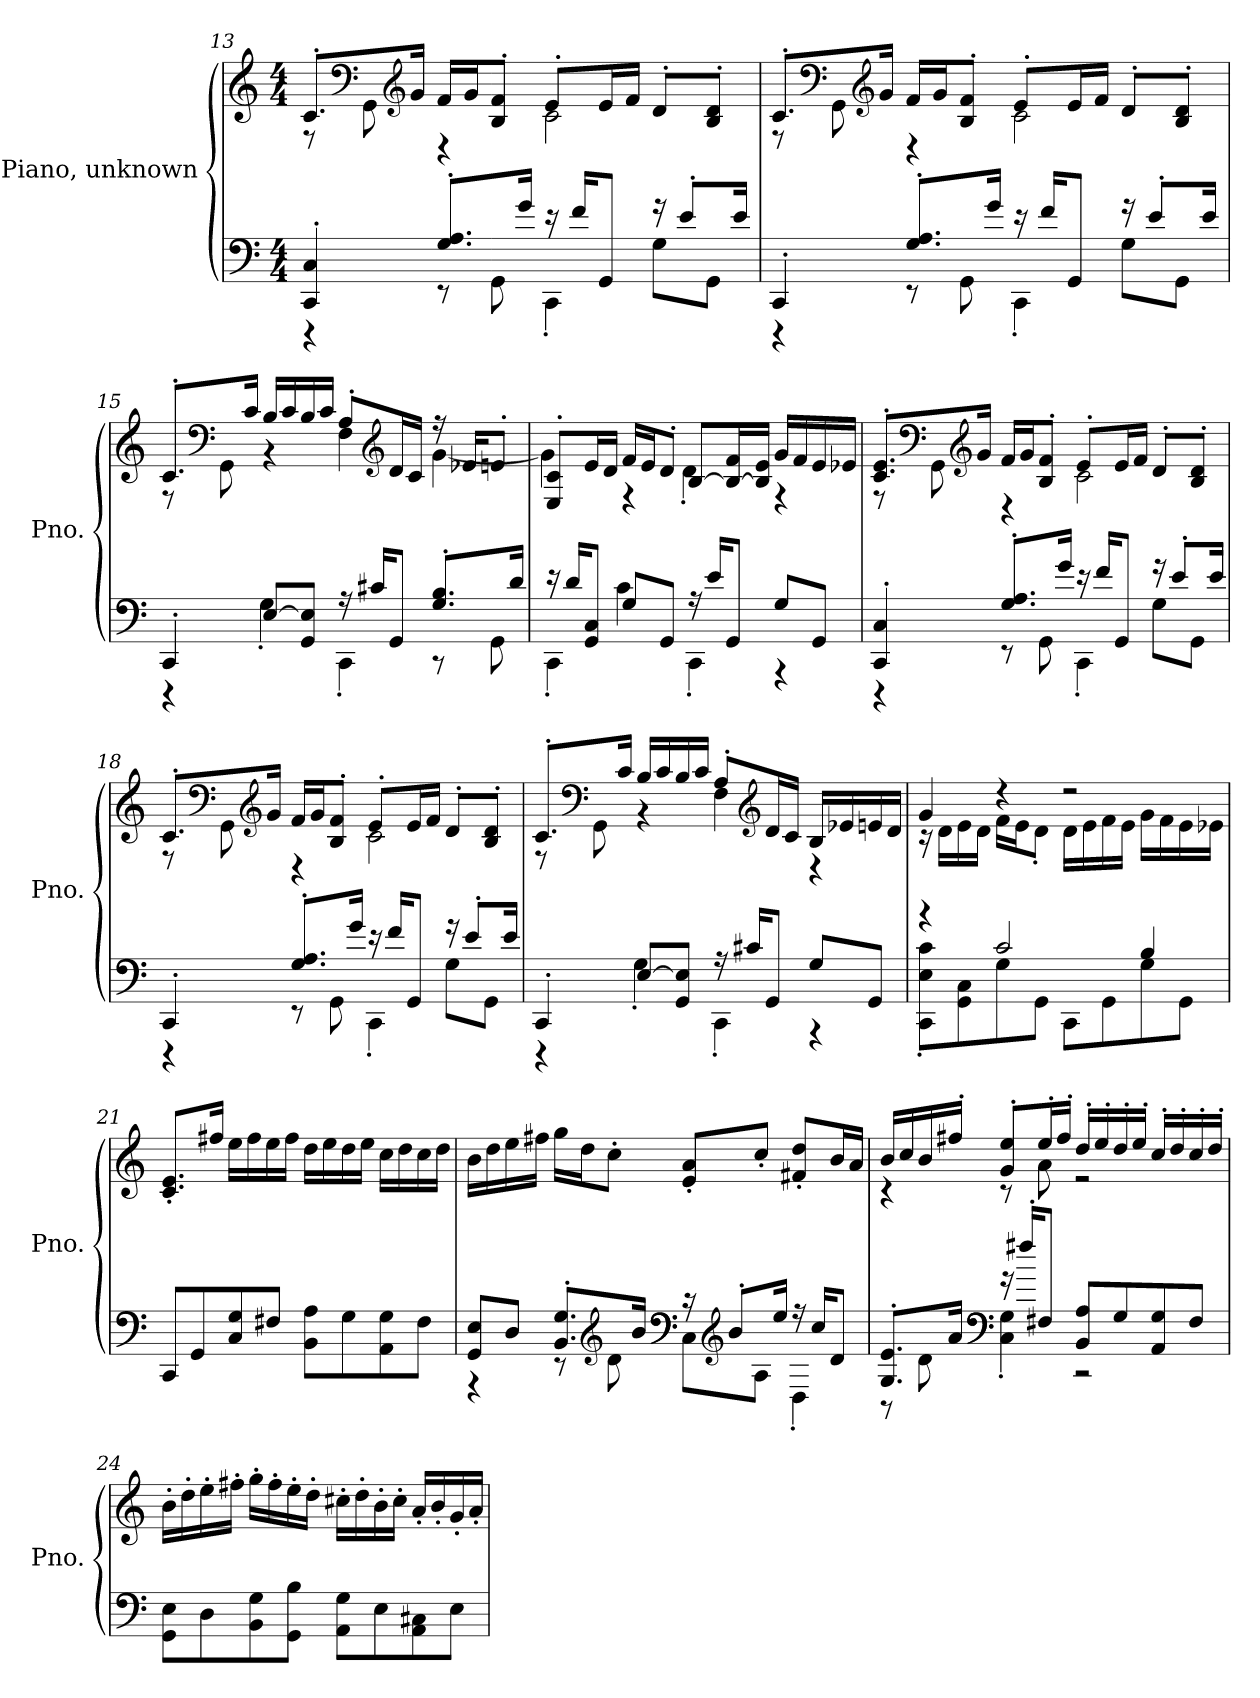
**kern	**kern
*part1	*part1
*staff2	*staff1
*I"Piano, unknown	*
*I'Pno.	*
*clefF4	*clefG2
*k[]	*k[]
*M4/4	*M4/4
=13	=13
*^	*^
4CC/' 4C/'	4r	8.c'/L	8r
*	*	*clefF4	*
.	.	.	8GG\
*	*	*clefG2	*
.	.	16g/Jk	.
8.G/' 8.A/'L	8r	16f/LL	4r
.	.	16g/J	.
.	8GG\	8B/' 8f/'J	.
16g/Jk	.	.	.
16r	4CC'\	8e'/L	2c\
16f/KL	.	.	.
8GG/J	.	16e/L	.
.	.	16f/JJ	.
16r	8G\L	8d'/L	.
8e'/L	.	.	.
.	8GG\J	8B/' 8d/'J	.
16e/Jk	.	.	.
!!LO:LB:g=z	!!
=14	=14	=14	=14
4CC'/	4r	8.c'/L	8r
*	*	*clefF4	*
.	.	.	8GG\
*	*	*clefG2	*
.	.	16g/Jk	.
8.G/' 8.A/'L	8r	16f/LL	4r
.	.	16g/J	.
.	8GG\	8B/' 8f/'J	.
16g/Jk	.	.	.
16r	4CC'\	8e'/L	2c\
16f/KL	.	.	.
8GG/J	.	16e/L	.
.	.	16f/JJ	.
16r	8G\L	8d'/L	.
8e'/L	.	.	.
.	8GG\J	8B/' 8d/'J	.
16e/Jk	.	.	.
=15	=15	=15	=15
4CC'/	4r	8.c'/L	8r
*	*	*clefF4	*
.	.	.	8GG\
.	.	16c/Jk	.
[8E/L	4G'\	16B/LL	4r
.	.	16c/	.
8GG/ 8E/]J	.	16B/	.
.	.	16c/JJ	.
16r	4CC'\	8A'/L	4F\
16c#X/KL	.	.	.
*	*	*clefG2	*
8GG/J	.	16d/L	.
.	.	16c/JJ	.
8.G/' 8.B/'L	8r	16r	[4g\
.	.	16e-X/KL	.
.	8GG\	8en'/J	.
16d/Jk	.	.	.
!!LO:LB:g=z	!!
=16	=16	=16	=16
16r	4CC'\	8E/' 8c/'L	4g\]
16d/KL	.	.	.
8GG/ 8C/J	.	16e/L	.
.	.	16d/JJ	.
8G/L	4c\	16f/LL	4r
.	.	16e/J	.
8GG/J	.	8d'/J	.
16r	4CC'\	[8B/L	4d'\
16e/KL	.	.	.
8GG/J	.	16B/_ 16f/L	.
.	.	16B/] 16e/JJ	.
8G/L	4r	16g/LL	4r
.	.	16f/	.
8GG/J	.	16e/	.
.	.	16e-X/JJ	.
=17	=17	=17	=17
4CC/' 4C/'	4r	8.c/' 8.e/'L	8r
*	*	*clefF4	*
.	.	.	8GG\
*	*	*clefG2	*
.	.	16g/Jk	.
8.G/' 8.A/'L	8r	16f/LL	4r
.	.	16g/J	.
.	8GG\	8B/' 8f/'J	.
16g/Jk	.	.	.
16r	4CC'\	8e'/L	2c\
16f/KL	.	.	.
8GG/J	.	16e/L	.
.	.	16f/JJ	.
16r	8G\L	8d'/L	.
8e'/L	.	.	.
.	8GG\J	8B/' 8d/'J	.
16e/Jk	.	.	.
!!LO:LB:g=z	!!
=18	=18	=18	=18
4CC'/	4r	8.c'/L	8r
*	*	*clefF4	*
.	.	.	8GG\
*	*	*clefG2	*
.	.	16g/Jk	.
8.G/' 8.A/'L	8r	16f/LL	4r
.	.	16g/J	.
.	8GG\	8B/' 8f/'J	.
16g/Jk	.	.	.
16r	4CC'\	8e'/L	2c\
16f/KL	.	.	.
8GG/J	.	16e/L	.
.	.	16f/JJ	.
16r	8G\L	8d'/L	.
8e'/L	.	.	.
.	8GG\J	8B/' 8d/'J	.
16e/Jk	.	.	.
=19	=19	=19	=19
4CC'/	4r	8.c'/L	8r
*	*	*clefF4	*
.	.	.	8GG\
.	.	16c/Jk	.
[8E/L	4G'\	16B/LL	4r
.	.	16c/	.
8GG/ 8E/]J	.	16B/	.
.	.	16c/JJ	.
16r	4CC'\	8A'/L	4F\
16c#X/KL	.	.	.
*	*	*clefG2	*
8GG/J	.	16d/L	.
.	.	16c/JJ	.
8G/L	4r	16B/LL	4r
.	.	16e-X/	.
8GG/J	.	16en/	.
.	.	16d/JJ	.
!!LO:LB:g=z	!!
=20	=20	=20	=20
4r	8CC\' 8E\' 8c\'L	4g/	16r
.	.	.	16d\LL
.	8GG\ 8C\	.	16e\
.	.	.	16d\JJ
2c/	8G\	4r	16f\LL
.	.	.	16e\J
.	8GG\J	.	8d'\J
.	8CC\L	2r	16d\LL
.	.	.	16e\
.	8GG\	.	16f\
.	.	.	16e\JJ
4B/	8G\	.	16g\LL
.	.	.	16f\
.	8GG\J	.	16e\
.	.	.	16e-X\JJ
*v	*v	*	*
*	*v	*v
=21	=21
8CC/L	8.c/' 8.e/'L
8GG/	.
.	16ff#X/Jk
8C/ 8G/	16ee\LL
.	16ff#\
8F#X/J	16ee\
.	16ff#\JJ
8BB\ 8A\L	16dd\LL
.	16ee\
8G\	16dd\
.	16ee\JJ
8AA\ 8G\	16cc\LL
.	16dd\
8F#\J	16cc\
.	16dd\JJ
!!LO:PB:g=z
=22	=22
*^	*
8GG/ 8E/L	4r	16b\LL
.	.	16dd\
8D/J	.	16ee\
.	.	16ff#X\JJ
8.BB/' 8.G/'L	8r	16gg\LL
.	.	16dd\J
*clefG2	*	*
.	8d\	8cc'\J
16b/Jk	.	.
*clefF4	*	*
16r	8C\L	8e/' 8a/'L
*clefG2	*	*
8b'/L	.	.
.	8A\J	8cc'/J
16ee/Jk	.	.
16r	4D'\	8f#X/' 8dd/'L
16cc/KL	.	.
8d/J	.	16b/L
.	.	16a/JJ
=23	=23	=23
*	*	*^
8.G/' 8.e/'L	8r	16b/LL	4r
.	.	16cc/	.
.	8d\	16b/	.
16a/Jk	.	16ff#X'/JJ	.
*clefF4	*	*	*
16r	4C\' 4G\'	8g/' 8ee/'L	8r
16ff#X'/KL	.	.	.
8F#X/J	.	16ee'/L	8a\
.	.	16ff#'/JJ	.
8BB/ 8A/L	2r	16dd'/LL	2r
.	.	16ee'/	.
8G/	.	16dd'/	.
.	.	16ee'/JJ	.
8AA/ 8G/	.	16cc'/LL	.
.	.	16dd'/	.
8F#/J	.	16cc'/	.
.	.	16dd'/JJ	.
*v	*v	*	*
*	*v	*v
!!LO:LB:g=z
=24	=24
8GG\ 8E\L	16b'\LL
.	16dd'\
8D\	16ee'\
.	16ff#X'\JJ
8BB\ 8G\	16gg'\LL
.	16ff#'\
8GG\ 8B\J	16ee'\
.	16dd'\JJ
8AA\ 8G\L	16cc#X'\LL
.	16dd'\
8E\	16b'\
.	16cc#'\JJ
8AA\ 8C#X\	16a'/LL
.	16b'/
8E\J	16g'/
.	16a'/JJ
=	=
*-	*-
